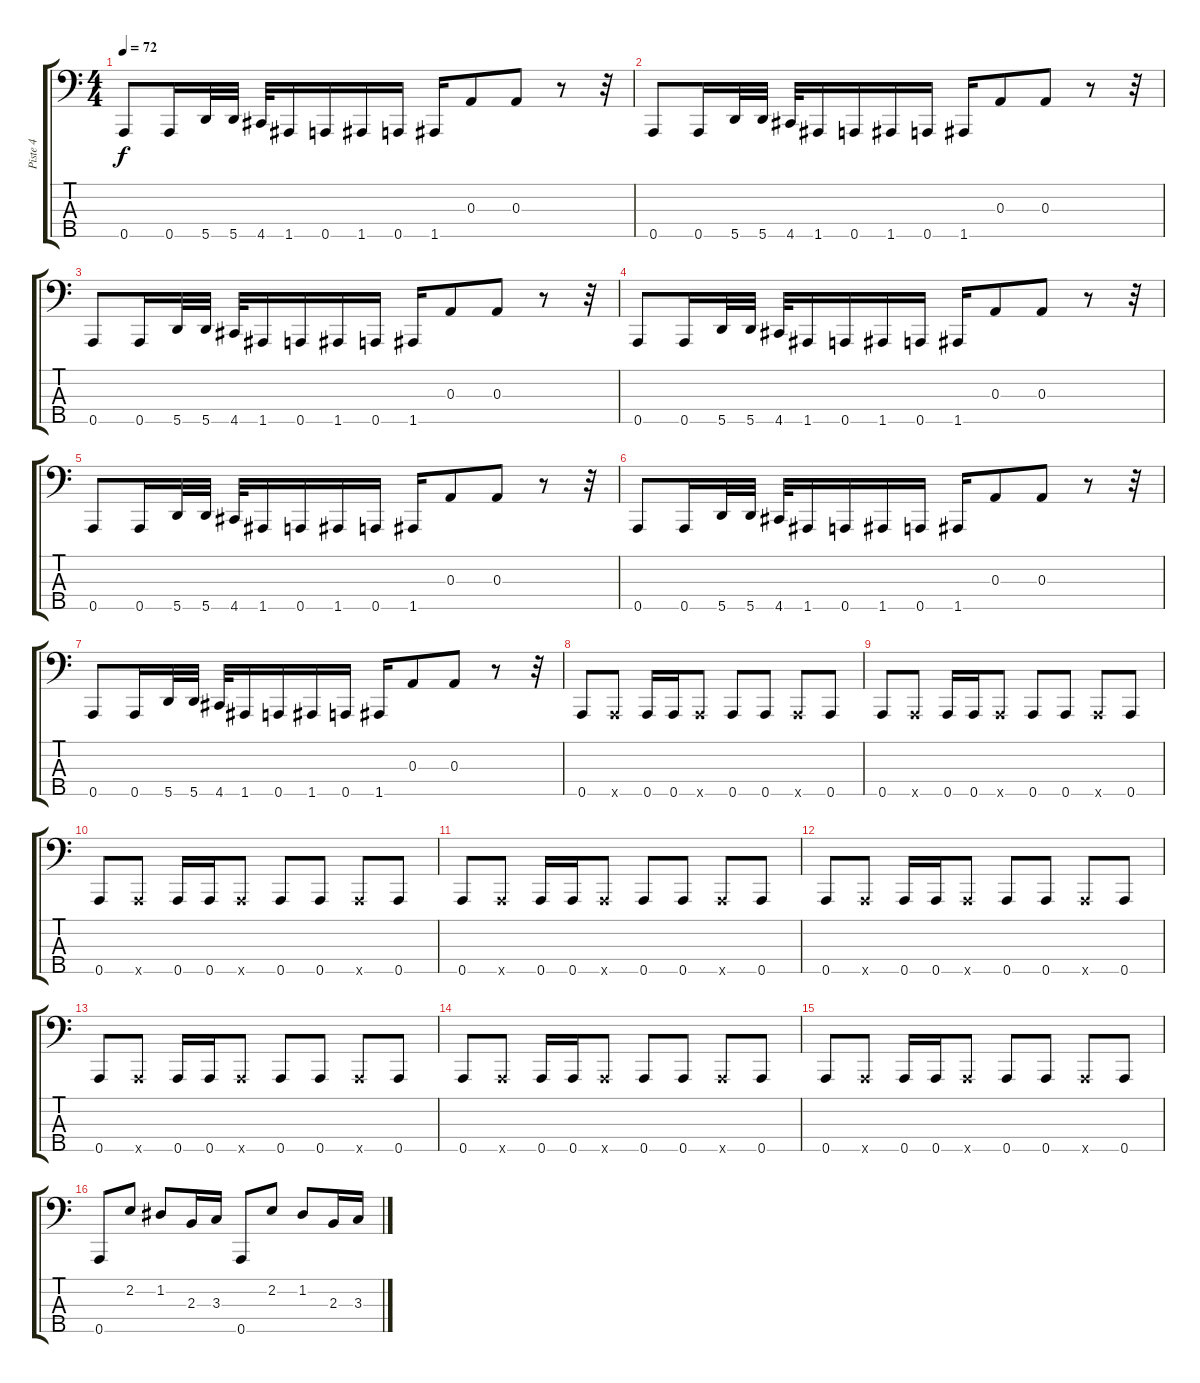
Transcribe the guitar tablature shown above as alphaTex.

\track ("Piste 4" "Piste 4") {instrument electricbassfinger}
\staff {score tabs}
\tuning (G2 D2 A1 E1 A0) {hide}
\ts (4 4)
\tempo 72
\clef f4
\ks c
0.5.8{dy f} 0.5.16 5.5.32 5.5.32 4.5.32 1.5.16 0.5.16 1.5.16 0.5.16 1.5.16 0.3.8 0.3.8 r.8 r.32 |
0.5.8 0.5.16 5.5.32 5.5.32 4.5.32 1.5.16 0.5.16 1.5.16 0.5.16 1.5.16 0.3.8 0.3.8 r.8 r.32 |
0.5.8 0.5.16 5.5.32 5.5.32 4.5.32 1.5.16 0.5.16 1.5.16 0.5.16 1.5.16 0.3.8 0.3.8 r.8 r.32 |
0.5.8 0.5.16 5.5.32 5.5.32 4.5.32 1.5.16 0.5.16 1.5.16 0.5.16 1.5.16 0.3.8 0.3.8 r.8 r.32 |
0.5.8 0.5.16 5.5.32 5.5.32 4.5.32 1.5.16 0.5.16 1.5.16 0.5.16 1.5.16 0.3.8 0.3.8 r.8 r.32 |
0.5.8 0.5.16 5.5.32 5.5.32 4.5.32 1.5.16 0.5.16 1.5.16 0.5.16 1.5.16 0.3.8 0.3.8 r.8 r.32 |
0.5.8 0.5.16 5.5.32 5.5.32 4.5.32 1.5.16 0.5.16 1.5.16 0.5.16 1.5.16 0.3.8 0.3.8 r.8 r.32 |
0.5.8 0.5{x}.8 0.5.16 0.5.16 0.5{x}.8 0.5.8 0.5.8 0.5{x}.8 0.5.8 |
0.5.8 0.5{x}.8 0.5.16 0.5.16 0.5{x}.8 0.5.8 0.5.8 0.5{x}.8 0.5.8 |
0.5.8 0.5{x}.8 0.5.16 0.5.16 0.5{x}.8 0.5.8 0.5.8 0.5{x}.8 0.5.8 |
0.5.8 0.5{x}.8 0.5.16 0.5.16 0.5{x}.8 0.5.8 0.5.8 0.5{x}.8 0.5.8 |
0.5.8 0.5{x}.8 0.5.16 0.5.16 0.5{x}.8 0.5.8 0.5.8 0.5{x}.8 0.5.8 |
0.5.8 0.5{x}.8 0.5.16 0.5.16 0.5{x}.8 0.5.8 0.5.8 0.5{x}.8 0.5.8 |
0.5.8 0.5{x}.8 0.5.16 0.5.16 0.5{x}.8 0.5.8 0.5.8 0.5{x}.8 0.5.8 |
0.5.8 0.5{x}.8 0.5.16 0.5.16 0.5{x}.8 0.5.8 0.5.8 0.5{x}.8 0.5.8 |
0.5.8 2.2.8 1.2.8 2.3.16 3.3.16 0.5.8 2.2.8 1.2.8 2.3.16 3.3.16
